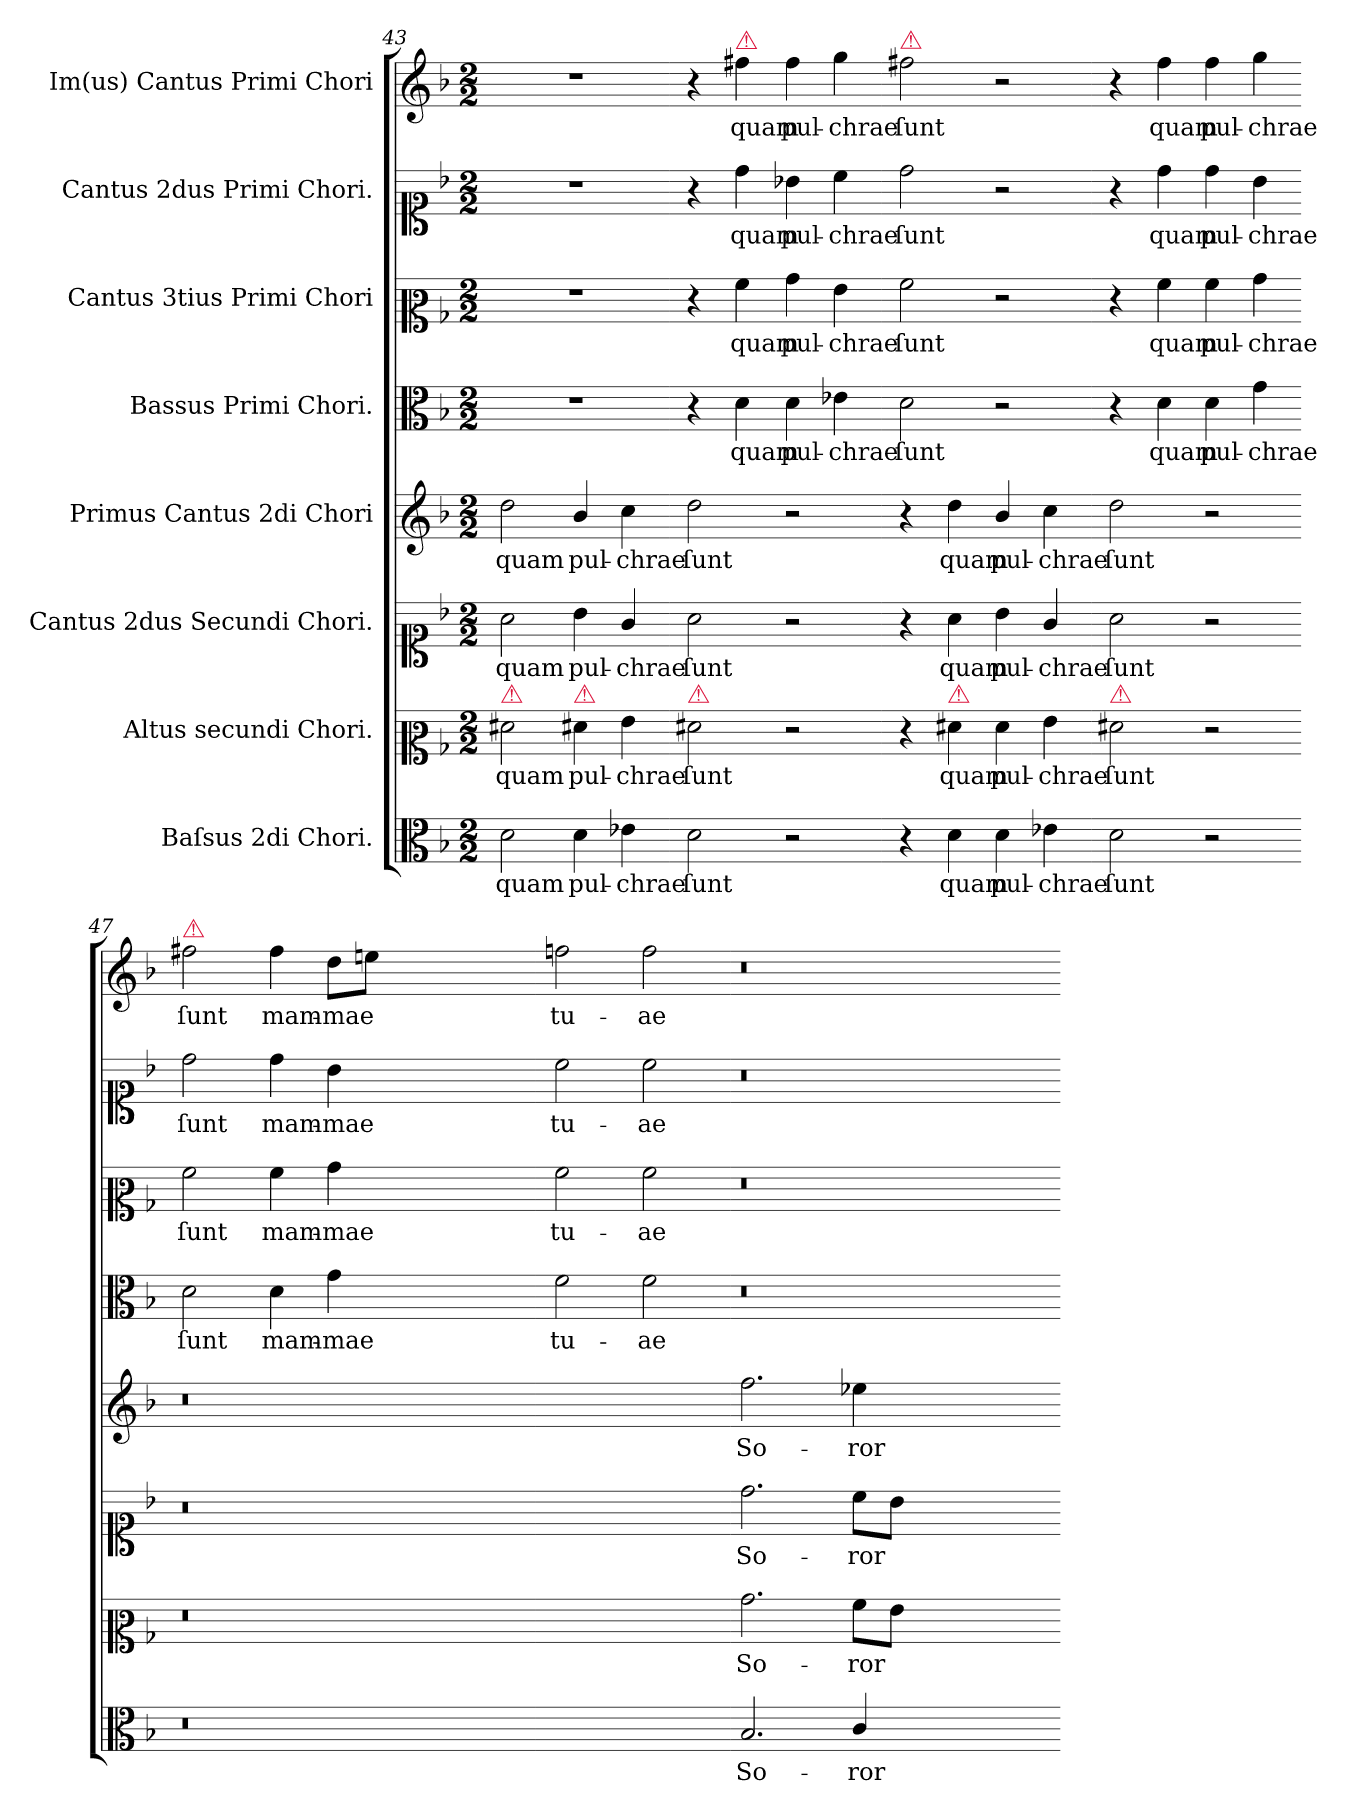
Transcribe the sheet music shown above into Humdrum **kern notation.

**kern	**text	**kern	**text	**kern	**text	**kern	**text	**kern	**text	**kern	**text	**kern	**text	**kern	**text
*part8	*part8	*part7	*part7	*part6	*part6	*part5	*part5	*part4	*part4	*part3	*part3	*part2	*part2	*part1	*part1
*staff8	*staff8	*staff7	*staff7	*staff6	*staff6	*staff5	*staff5	*staff4	*staff4	*staff3	*staff3	*staff2	*staff2	*staff1	*staff1
*I"Baſsus 2di Chori.	*	*I"Altus secundi Chori.	*	*I"Cantus 2dus Secundi Chori.	*	*I"Primus Cantus 2di Chori	*	*I"Bassus Primi Chori.	*	*I"Cantus 3tius Primi Chori	*	*I"Cantus 2dus Primi Chori.	*	*I"Im(us) Cantus Primi Chori	*
*clefC3	*	*clefC2	*	*clefC1	*	*clefG2	*	*clefC3	*	*clefC2	*	*clefC1	*	*clefG2	*
*k[b-]	*	*k[b-]	*	*k[b-]	*	*k[b-]	*	*k[b-]	*	*k[b-]	*	*k[b-]	*	*k[b-]	*
*M2/2	*	*M2/2	*	*M2/2	*	*M2/2	*	*M2/2	*	*M2/2	*	*M2/2	*	*M2/2	*
=43	=43	=43	=43	=43	=43	=43	=43	=43	=43	=43	=43	=43	=43	=43	=43
!	!	!LO:TX:a:color=crimson:t=⚠	!	!	!	!	!	!	!	!	!	!	!	!	!
2d\	quam	2f#X\	quam	2a\	quam	2dd\	quam	1r	.	1r	.	1r	.	1r	.
!	!	!LO:TX:a:color=crimson:t=⚠	!	!	!	!	!	!	!	!	!	!	!	!	!
4d\	pul-	4f#X\	pul-	4b-\	pul-	4b-/	pul-	.	.	.	.	.	.	.	.
4e-X\	-chrae	4g\	-chrae	4g/	-chrae	4cc\	-chrae	.	.	.	.	.	.	.	.
=44-	=44-	=44-	=44-	=44-	=44-	=44-	=44-	=44-	=44-	=44-	=44-	=44-	=44-	=44-	=44-
!	!	!LO:TX:a:color=crimson:t=⚠	!	!	!	!	!	!	!	!	!	!	!	!	!
2d\	ſunt	2f#X\	ſunt	2a\	ſunt	2dd\	ſunt	4r	.	4r	.	4r	.	4r	.
!	!	!	!	!	!	!	!	!	!	!	!	!	!	!LO:TX:a:color=crimson:t=⚠	!
.	.	.	.	.	.	.	.	4d\	quam	4a\	quam	4dd\	quam	4ff#X\	quam
2r	.	2r	.	2r	.	2r	.	4d\	pul-	4b-\	pul-	4b-X\	pul-	4ff#\	pul-
.	.	.	.	.	.	.	.	4e-X\	-chrae	4g\	-chrae	4cc\	-chrae	4gg\	-chrae
=45-	=45-	=45-	=45-	=45-	=45-	=45-	=45-	=45-	=45-	=45-	=45-	=45-	=45-	=45-	=45-
!	!	!	!	!	!	!	!	!	!	!	!	!	!	!LO:TX:a:color=crimson:t=⚠	!
4r	.	4r	.	4r	.	4r	.	2d\	ſunt	2a\	ſunt	2dd\	ſunt	2ff#X\	ſunt
!	!	!LO:TX:a:color=crimson:t=⚠	!	!	!	!	!	!	!	!	!	!	!	!	!
4d\	quam	4f#X\	quam	4a\	quam	4dd\	quam	.	.	.	.	.	.	.	.
4d\	pul-	4f#\	pul-	4b-\	pul-	4b-/	pul-	2r	.	2r	.	2r	.	2r	.
4e-X\	-chrae	4g\	-chrae	4g/	-chrae	4cc\	-chrae	.	.	.	.	.	.	.	.
=46-	=46-	=46-	=46-	=46-	=46-	=46-	=46-	=46-	=46-	=46-	=46-	=46-	=46-	=46-	=46-
!	!	!LO:TX:a:color=crimson:t=⚠	!	!	!	!	!	!	!	!	!	!	!	!	!
2d\	ſunt	2f#X\	ſunt	2a\	ſunt	2dd\	ſunt	4r	.	4r	.	4r	.	4r	.
.	.	.	.	.	.	.	.	4d\	quam	4a\	quam	4dd\	quam	4ff#\	quam
2r	.	2r	.	2r	.	2r	.	4d\	pul-	4a\	pul-	4dd\	pul-	4ff#\	pul-
.	.	.	.	.	.	.	.	4g\	-chrae	4b-\	-chrae	4b-\	-chrae	4gg\	-chrae
=47-	=47-	=47-	=47-	=47-	=47-	=47-	=47-	=47-	=47-	=47-	=47-	=47-	=47-	=47-	=47-
!	!	!	!	!	!	!	!	!	!	!	!	!	!	!LO:TX:a:color=crimson:t=⚠	!
0r	.	0r	.	0r	.	0r	.	2d\	ſunt	2a\	ſunt	2dd\	ſunt	2ff#X\	ſunt
.	.	.	.	.	.	.	.	4d\	mam-	4a\	mam-	4dd\	mam-	4ff#\	mam-
.	.	.	.	.	.	.	.	4g\	-mae	4b-\	-mae	4b-\	-mae	8dd\L	-mae
.	.	.	.	.	.	.	.	.	.	.	.	.	.	8een\J	.
.	.	.	.	.	.	.	.	1ryy	.	1ryy	.	1ryy	.	1ryy	.
=48-	=48-	=48-	=48-	=48-	=48-	=48-	=48-	=48-	=48-	=48-	=48-	=48-	=48-	=48-	=48-
1ryy	.	1ryy	.	1ryy	.	1ryy	.	2f\	tu-	2a\	tu-	2cc\	tu-	2ffn\	tu-
.	.	.	.	.	.	.	.	2f\	-ae	2a\	-ae	2cc\	-ae	2ff\	-ae
=49-	=49-	=49-	=49-	=49-	=49-	=49-	=49-	=49-	=49-	=49-	=49-	=49-	=49-	=49-	=49-
2.B-/	So-	2.b-\	So-	2.dd\	So-	2.ff\	So-	0r	.	0r	.	0r	.	0r	.
4c/	-ror	8a\L	-ror	8cc\L	-ror	4ee-X\	-ror	.	.	.	.	.	.	.	.
.	.	8g\J	.	8b-\J	.	.	.	.	.	.	.	.	.	.	.
1ryy	.	1ryy	.	1ryy	.	1ryy	.	.	.	.	.	.	.	.	.
=-	=-	=-	=-	=-	=-	=-	=-	=-	=-	=-	=-	=-	=-	=-	=-
*-	*-	*-	*-	*-	*-	*-	*-	*-	*-	*-	*-	*-	*-	*-	*-
